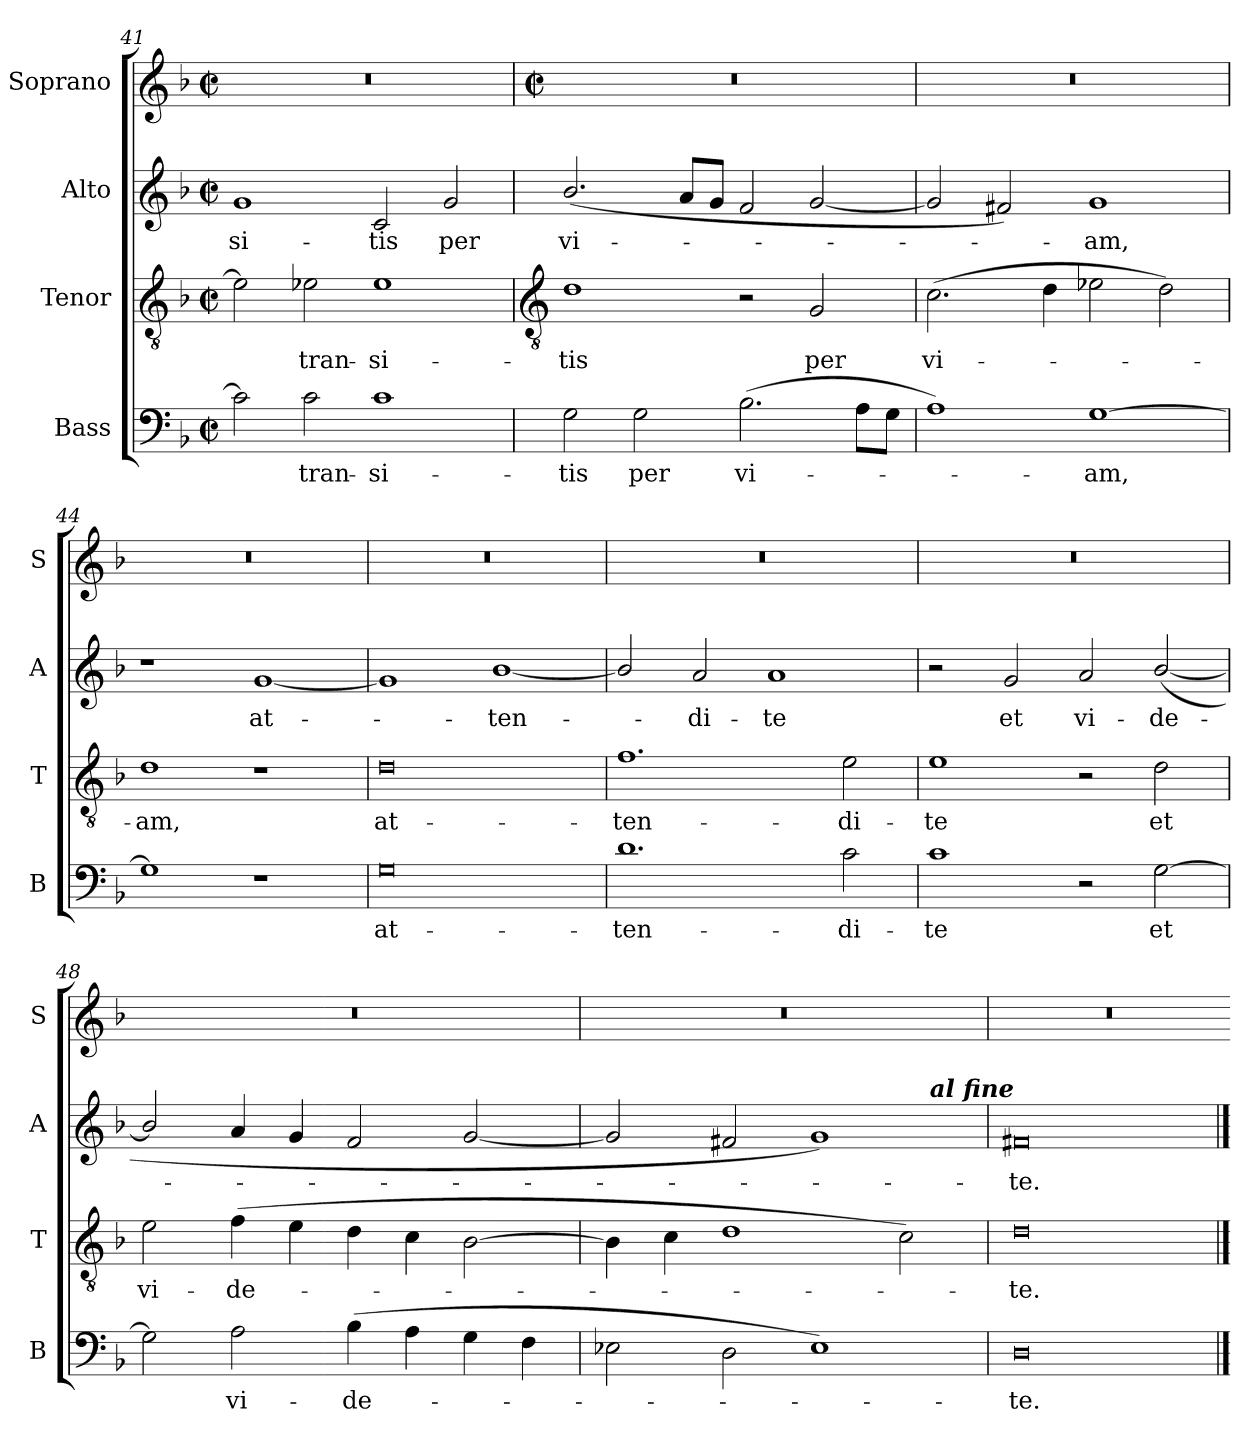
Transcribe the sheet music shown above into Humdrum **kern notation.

**kern	**text	**kern	**text	**kern	**text	**kern
*part4	*part4	*part3	*part3	*part2	*part2	*part1
*staff4	*staff4	*staff3	*staff3	*staff2	*staff2	*staff1
*I"Bass	*	*I"Tenor	*	*I"Alto	*	*I"Soprano
*I'B	*	*I'T	*	*I'A	*	*I'S
*clefF4	*	*clefGv2	*	*clefG2	*	*clefG2
*k[b-]	*	*k[b-]	*	*k[b-]	*	*k[b-]
*F:	*	*F:	*	*F:	*	*F:
*M4/2	*	*M4/2	*	*M4/2	*	*M4/2
*met(c|)	*	*met(c|)	*	*met(c|)	*	*met(c|)
=41	=41	=41	=41	=41	=41	=41
!	!	!	!	!	!LO:LY:b	!
2c]	.	2e-]	.	1g	-si-	0r
!	!LO:LY:b	!	!LO:LY:b	!	!	!
2c	tran-	2e-X	tran-	.	.	.
!	!LO:LY:b	!	!LO:LY:b	!	!LO:LY:b	!
1c	-si-	1e-	-si-	2c	-tis	.
!	!	!	!	!	!LO:LY:b	!
.	.	.	.	2g	per	.
!!LO:LB:g=z
=42	=42	=42	=42	=42	=42	=42
*	*	*clefGv2	*	*	*	*
*	*	*	*	*	*	*M4/2
*	*	*	*	*	*	*met(c|)
!	!LO:LY:b	!	!LO:LY:b	!	!LO:LY:b	!
2G	-tis	1d	-tis	(<2.b-/	vi-	0r
!	!LO:LY:b	!	!	!	!	!
2G	per	.	.	.	.	.
.	.	.	.	8aL	.	.
.	.	.	.	8gJ	.	.
!	!LO:LY:b	!	!	!	!	!
(>2.B-	vi-	2r	.	2f	.	.
!	!	!	!LO:LY:b	!	!	!
.	.	2G	per	[2g	.	.
8AL	.	.	.	.	.	.
8GJ	.	.	.	.	.	.
=43	=43	=43	=43	=43	=43	=43
!	!	!	!LO:LY:b	!	!	!
1A)	.	(>2.c	vi-	2g]	.	0r
.	.	.	.	2f#X)	.	.
.	.	4d	.	.	.	.
!	!LO:LY:b	!	!	!	!LO:LY:b	!
[1G	am,	2e-X	.	1g	am,	.
.	.	2d)	.	.	.	.
=44	=44	=44	=44	=44	=44	=44
!	!	!	!LO:LY:b	!	!	!
1G]	.	1d	am,	1r	.	0r
!	!	!	!	!	!LO:LY:b	!
1r	.	1r	.	[1g	at-	.
=45	=45	=45	=45	=45	=45	=45
!	!LO:LY:b	!	!LO:LY:b	!	!	!
0G	at-	0d	at-	1g]	.	0r
!	!	!	!	!	!LO:LY:b	!
.	.	.	.	[1b-/	-ten-	.
=46	=46	=46	=46	=46	=46	=46
!	!LO:LY:b	!	!LO:LY:b	!	!	!
1.d	-ten-	1.f	-ten-	2b-/]	.	0r
!	!	!	!	!	!LO:LY:b	!
.	.	.	.	2a	di-	.
!	!	!	!	!	!LO:LY:b	!
.	.	.	.	1a	-te	.
!	!LO:LY:b	!	!LO:LY:b	!	!	!
2c	-di-	2e	-di-	.	.	.
=47	=47	=47	=47	=47	=47	=47
!	!LO:LY:b	!	!LO:LY:b	!	!	!
1c	-te	1e	-te	2r	.	0r
!	!	!	!	!	!LO:LY:b	!
.	.	.	.	2g	et	.
!	!	!	!	!	!LO:LY:b	!
2r	.	2r	.	2a	vi-	.
!	!LO:LY:b	!	!LO:LY:b	!	!LO:LY:b	!
[2G	et	2d	et	(<[2b-/	-de-	.
=48	=48	=48	=48	=48	=48	=48
!	!	!	!LO:LY:b	!	!	!
2G]	.	2e	vi-	2b-/]	.	0r
!	!LO:LY:b	!	!LO:LY:b	!	!	!
2A	vi-	(>4f	-de-	4a	.	.
.	.	4e	.	4g	.	.
!	!LO:LY:b	!	!	!	!	!
(>4B-	-de-	4d	.	2f	.	.
4A	.	4c	.	.	.	.
4G	.	[2B-	.	[2g	.	.
4F	.	.	.	.	.	.
=49	=49	=49	=49	=49	=49	=49
2E-X	.	4B-]	.	2g]	.	0r
.	.	4c	.	.	.	.
2D	.	1d	.	2f#X	.	.
1E-)	.	.	.	1g)	.	.
.	.	2c)	.	.	.	.
=50	=50	=50	=50	=50	=50	=50
!	!	!	!	!LO:TX:a:Bi:rj:t=al fine	!	!
!	!LO:LY:b	!	!LO:LY:b	!	!LO:LY:b	!
0D	te.	0d	te.	0f#X	te.	0r
==	=	==	=	==	=	=
*-	*-	*-	*-	*-	*-	*-
